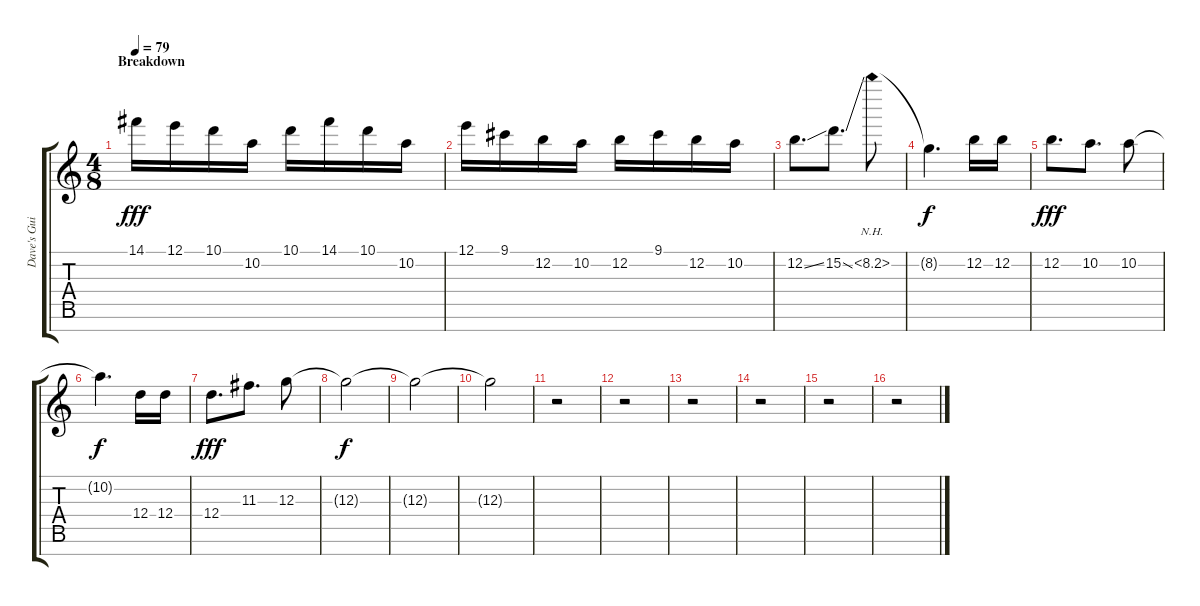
\track ("Dave's Guitar" "Dave's Gui") {instrument distortionguitar}
\staff {score tabs}
\tuning (E4 B3 G3 D3 A2 E2 B1) {hide}
\ts (4 8)
\section ("" "Breakdown")
\tempo 79
\clef g2
\ks c
14.1.16{dy fff} 12.1.16 10.1.16 10.2.16 10.1.16 14.1.16 10.1.16 10.2.16 |
12.1.16 9.1.16 12.2.16 10.2.16 12.2.16 9.1.16 12.2.16 10.2.16 |
12.2{ss}.8{d} 15.2{ss}.8{d} 8.2{nh}.8 |
8.2{t}.4{d dy f} 12.2.16 12.2.16 |
12.2.8{d dy fff} 10.2.8{d} 10.2.8 |
10.2{t}.4{d dy f} 12.4.16 12.4.16 |
12.4.8{d dy fff} 11.3.8{d} 12.3.8 |
12.3{t}.2{dy f} |
12.3{t}.2 |
12.3{t}.2 |
r.2 |
r.2 |
r.2 |
r.2 |
r.2 |
r.2
